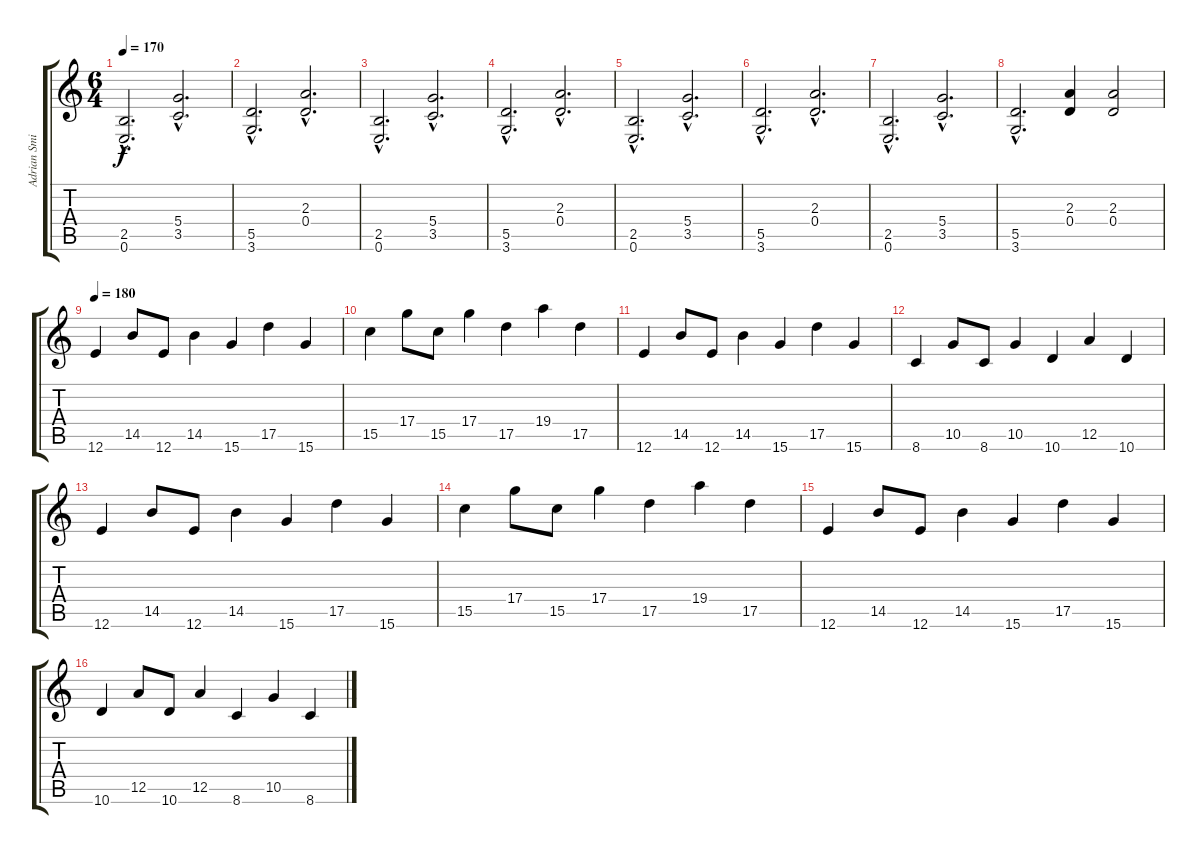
\track ("Adrian Smith" "Adrian Smi") {instrument electricguitarclean}
\staff {score tabs}
\tuning (E4 B3 G3 D3 A2 E2) {hide}
\ts (6 4)
\tempo 170
\clef g2
\ks c
(2.5{hac} 0.6{hac}).2{d dy f instrument distortionguitar} (5.4{hac} 3.5{hac}).2{d} |
(5.5{hac} 3.6{hac}).2{d} (2.3{hac} 0.4{hac}).2{d} |
(2.5{hac} 0.6{hac}).2{d} (5.4{hac} 3.5{hac}).2{d} |
(5.5{hac} 3.6{hac}).2{d} (2.3{hac} 0.4{hac}).2{d} |
(2.5{hac} 0.6{hac}).2{d} (5.4{hac} 3.5{hac}).2{d} |
(5.5{hac} 3.6{hac}).2{d} (2.3{hac} 0.4{hac}).2{d} |
(2.5{hac} 0.6{hac}).2{d} (5.4{hac} 3.5{hac}).2{d} |
(5.5{hac} 3.6{hac}).2{d} (2.3 0.4).4 (2.3 0.4).2 |
\tempo 180
12.6.4{balance 8} 14.5.8 12.6.8 14.5.4 15.6.4 17.5.4 15.6.4 |
15.5.4 17.4.8 15.5.8 17.4.4 17.5.4 19.4.4 17.5.4 |
12.6.4 14.5.8 12.6.8 14.5.4 15.6.4 17.5.4 15.6.4 |
8.6.4 10.5.8 8.6.8 10.5.4 10.6.4 12.5.4 10.6.4 |
12.6.4 14.5.8 12.6.8 14.5.4 15.6.4 17.5.4 15.6.4 |
15.5.4 17.4.8 15.5.8 17.4.4 17.5.4 19.4.4 17.5.4 |
12.6.4 14.5.8 12.6.8 14.5.4 15.6.4 17.5.4 15.6.4 |
10.6.4 12.5.8 10.6.8 12.5.4 8.6.4 10.5.4 8.6.4
